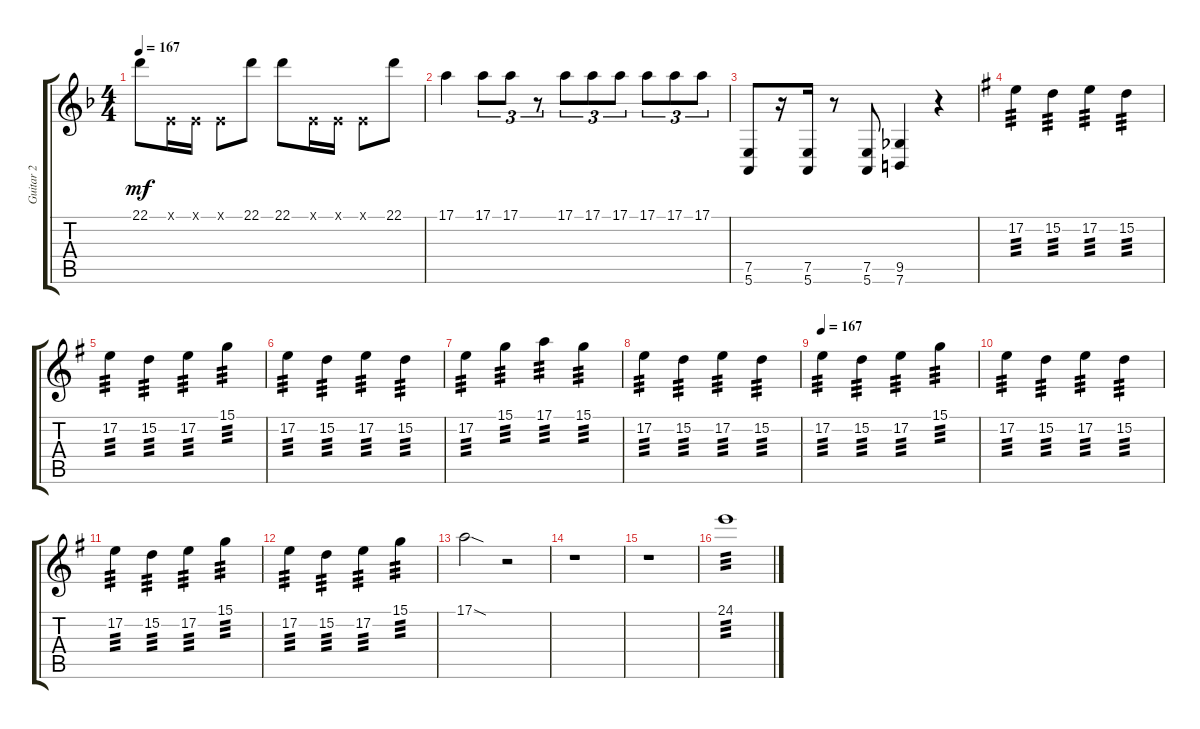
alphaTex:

\track ("Guitar 2" "Guitar 2") {instrument voiceoohs}
\staff {score tabs}
\tuning (E4 B3 G3 D3 A2 E2) {hide}
\ts (4 4)
\tempo 167
\clef g2
\ks dminor
22.1.8{dy mf} 0.1{x}.16 0.1{x}.16 0.1{x}.8 22.1.8 22.1.8 0.1{x}.16 0.1{x}.16 0.1{x}.8 22.1.8 |
17.1.4 17.1.8{tu (3 2)} 17.1.8{tu (3 2)} r.8{tu (3 2)} 17.1.8{tu (3 2)} 17.1.8{tu (3 2)} 17.1.8{tu (3 2)} 17.1.8{tu (3 2)} 17.1.8{tu (3 2)} 17.1.8{tu (3 2)} |
(7.5 5.6).8 r.16 (7.5 5.6).16 r.8 (7.5 5.6).8 (9.5 7.6).4 r.4 |
\ks eminor
17.2.4{tp 3} 15.2.4{tp 3} 17.2.4{tp 3} 15.2.4{tp 3} |
17.2.4{tp 3} 15.2.4{tp 3} 17.2.4{tp 3} 15.1.4{tp 3} |
17.2.4{tp 3} 15.2.4{tp 3} 17.2.4{tp 3} 15.2.4{tp 3} |
17.2.4{tp 3} 15.1.4{tp 3} 17.1.4{tp 3} 15.1.4{tp 3} |
17.2.4{tp 3} 15.2.4{tp 3} 17.2.4{tp 3} 15.2.4{tp 3} |
\tempo 167
17.2.4{tp 3} 15.2.4{tp 3} 17.2.4{tp 3} 15.1.4{tp 3} |
17.2.4{tp 3} 15.2.4{tp 3} 17.2.4{tp 3} 15.2.4{tp 3} |
17.2.4{tp 3} 15.2.4{tp 3} 17.2.4{tp 3} 15.1.4{tp 3} |
17.2.4{tp 3} 15.2.4{tp 3} 17.2.4{tp 3} 15.1.4{tp 3} |
17.1{sod}.2 r.2 |
r.1 |
r.1 |
24.1.1{tp 3}
